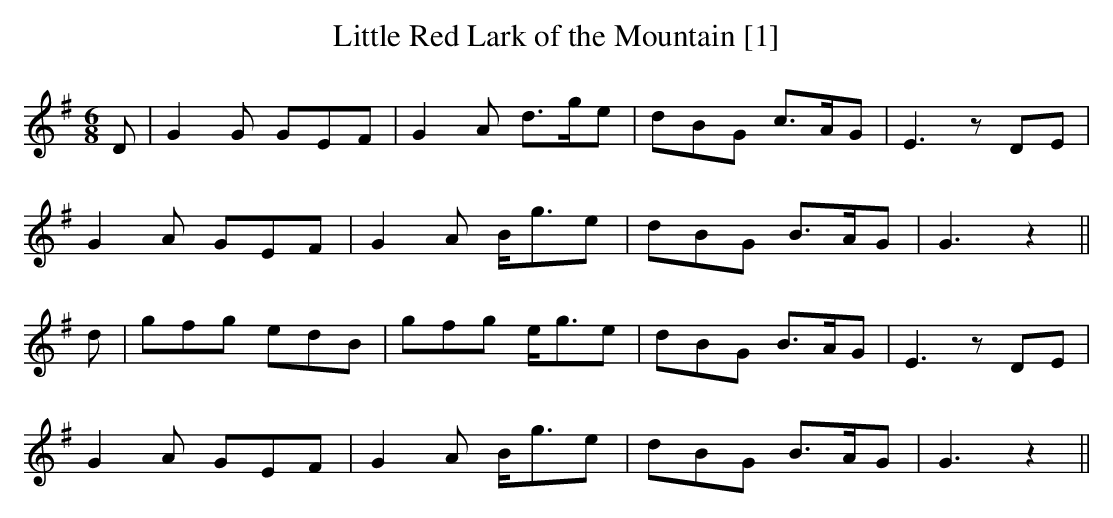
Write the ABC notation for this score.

X:1
T:Little Red Lark of the Mountain [1]
M:6/8
L:1/8
K:G
D|G2G GEF|G2A d>ge|dBG c>AG|E3 zDE|
G2A GEF|G2A B<ge|dBG B>AG|G3 z2||
d|gfg edB|gfg e<ge|dBG B>AG|E3 zDE|
G2A GEF|G2A B<ge|dBG B>AG|G3 z2||
